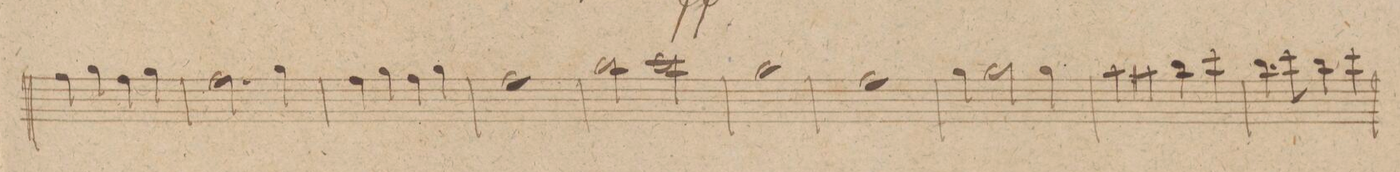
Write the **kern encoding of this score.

**kern	**dynam
*I"Flauto. 2do	*
*clefG2	*
*k[f#c#g#]	*
*met(c|)	*
*M2/2	*
4ff#\	.
4gg#\	.
4ff#\	.
4gg#\	.
=111	=111
2.ff#\	.
4gg#\	.
=112	=112
4ff#\	.
4gg#\	.
4ff#\	.
4gg#\	.
=113	=113
1ff#	.
=114	=114
2bb\	.
2ccc#\	.
=115	=115
1gg#	.
=116	=116
1ff#	.
=117	=117
4gg#\	.
2gg#\	.
4gg#\	.
=118	=118
4aa\	.
4aa#X\	.
4bb\	.
4ccc#\	.
=119	=119
4.bb\	.
8ccc#\	.
4bb\	.
4ccc#\	.
=120	=120
*-	*-
